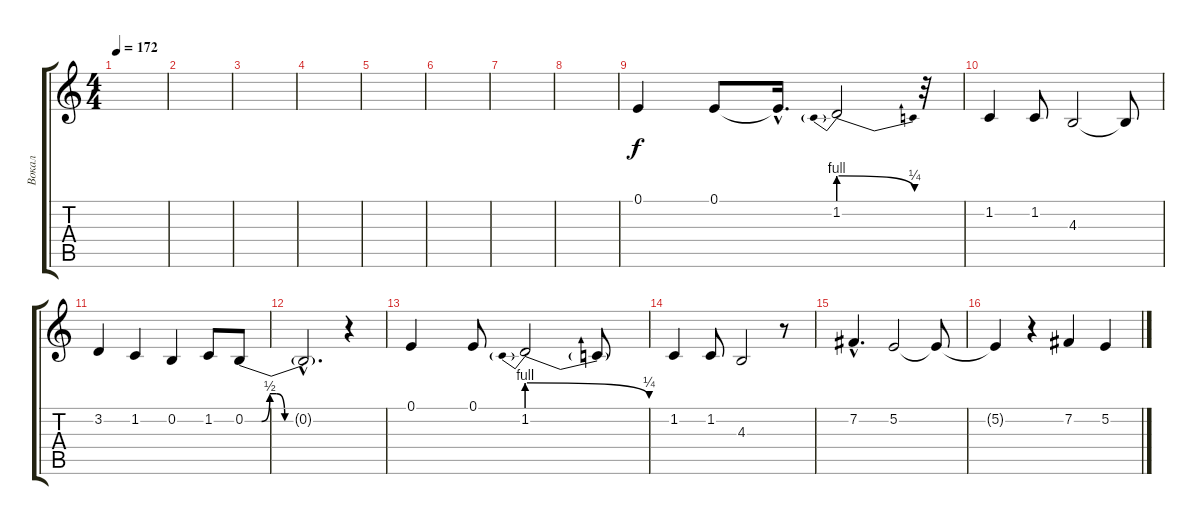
\track ("Вокал" "Вокал") {instrument lead6voice}
\staff {score tabs}
\tuning (E4 B3 G3 D3 A2 E2) {hide}
\ts (4 4)
\tempo 172
\clef g2
\ks c
|
|
|
|
|
|
|
|
\section ("" "")
0.1.4 0.1.8 0.1{hac t}.16{d} 1.2{be (prebendrelease 0 4 60 1)}.2 r.32 |
1.2.4 1.2.8 4.3.2 4.3{t}.8 |
3.2.4 1.2.4 0.2.4 1.2.8 0.2{be (custom 0 0 10 0 15 2 19 2 24 0 31 0 60 0)}.8 |
0.2{hac t}.2{d} r.4 |
0.1.4 0.1.8 1.2{be (prebendrelease 0 4 60 1)}.2 1.2{t}.8 |
1.2.4 1.2.8 4.3.2 r.8 |
7.2{hac}.4{d} 5.2.2 5.2{t}.8 |
5.2{t}.4 r.4 7.2.4 5.2.4
